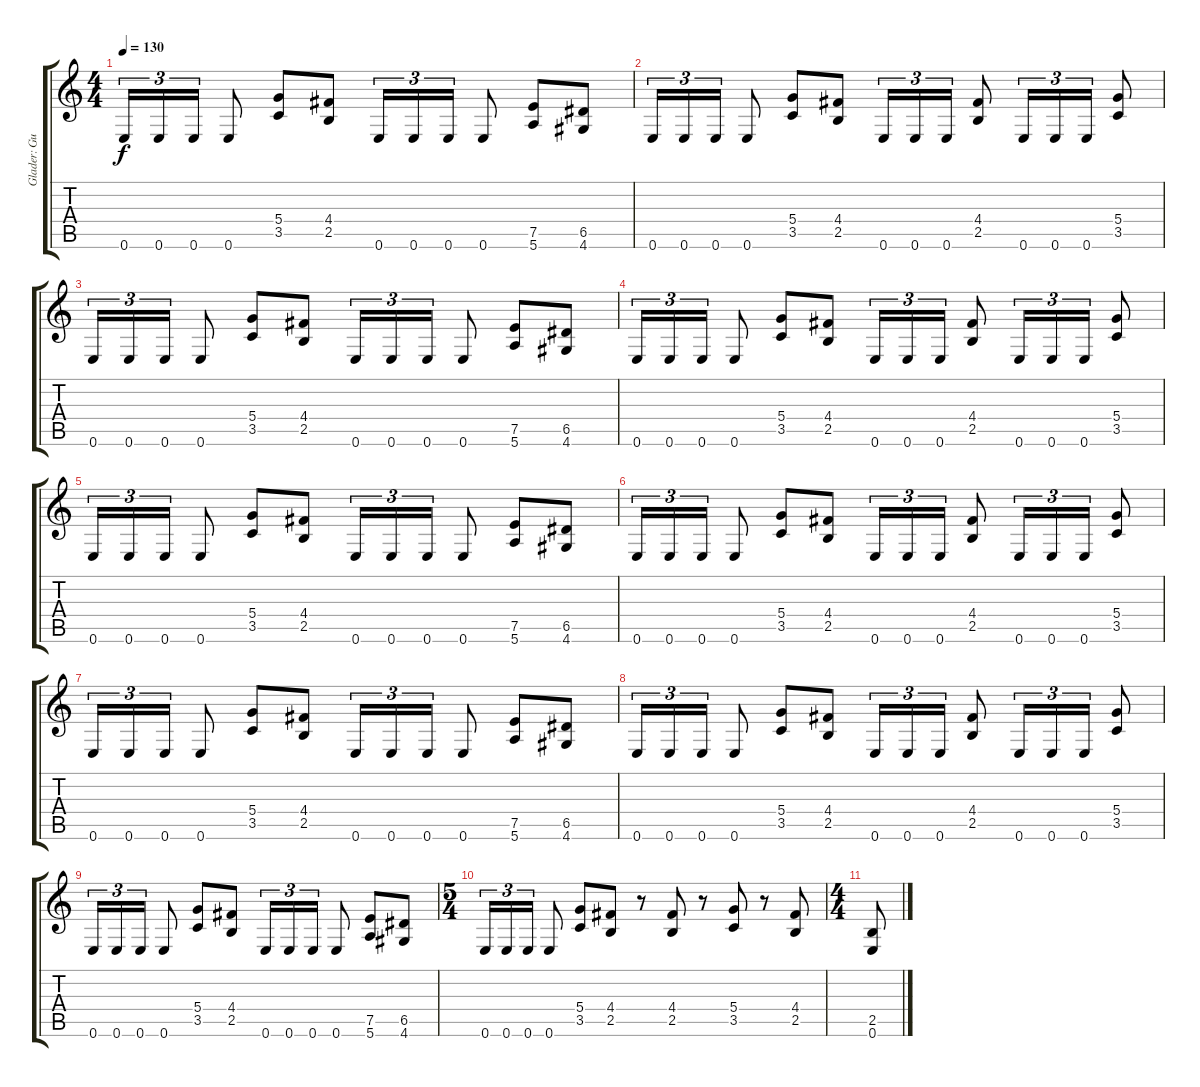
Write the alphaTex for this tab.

\track ("Glader: Guitar 1" "Glader: Gu") {instrument acousticguitarsteel}
\staff {score tabs}
\tuning (E4 B3 G3 D3 A2 E2) {hide}
\ts (4 4)
\tempo 130
\clef g2
\ks c
0.6.16{tu (3 2) dy f instrument distortionguitar} 0.6.16{tu (3 2)} 0.6.16{tu (3 2)} 0.6.8 (5.4 3.5).8 (4.4 2.5).8 0.6.16{tu (3 2)} 0.6.16{tu (3 2)} 0.6.16{tu (3 2)} 0.6.8 (7.5 5.6).8 (6.5 4.6).8 |
0.6.16{tu (3 2)} 0.6.16{tu (3 2)} 0.6.16{tu (3 2)} 0.6.8 (5.4 3.5).8 (4.4 2.5).8 0.6.16{tu (3 2)} 0.6.16{tu (3 2)} 0.6.16{tu (3 2)} (4.4 2.5).8 0.6.16{tu (3 2)} 0.6.16{tu (3 2)} 0.6.16{tu (3 2)} (5.4 3.5).8 |
0.6.16{tu (3 2) instrument distortionguitar} 0.6.16{tu (3 2)} 0.6.16{tu (3 2)} 0.6.8 (5.4 3.5).8 (4.4 2.5).8 0.6.16{tu (3 2)} 0.6.16{tu (3 2)} 0.6.16{tu (3 2)} 0.6.8 (7.5 5.6).8 (6.5 4.6).8 |
0.6.16{tu (3 2)} 0.6.16{tu (3 2)} 0.6.16{tu (3 2)} 0.6.8 (5.4 3.5).8 (4.4 2.5).8 0.6.16{tu (3 2)} 0.6.16{tu (3 2)} 0.6.16{tu (3 2)} (4.4 2.5).8 0.6.16{tu (3 2)} 0.6.16{tu (3 2)} 0.6.16{tu (3 2)} (5.4 3.5).8 |
0.6.16{tu (3 2) instrument distortionguitar} 0.6.16{tu (3 2)} 0.6.16{tu (3 2)} 0.6.8 (5.4 3.5).8 (4.4 2.5).8 0.6.16{tu (3 2)} 0.6.16{tu (3 2)} 0.6.16{tu (3 2)} 0.6.8 (7.5 5.6).8 (6.5 4.6).8 |
0.6.16{tu (3 2)} 0.6.16{tu (3 2)} 0.6.16{tu (3 2)} 0.6.8 (5.4 3.5).8 (4.4 2.5).8 0.6.16{tu (3 2)} 0.6.16{tu (3 2)} 0.6.16{tu (3 2)} (4.4 2.5).8 0.6.16{tu (3 2)} 0.6.16{tu (3 2)} 0.6.16{tu (3 2)} (5.4 3.5).8 |
0.6.16{tu (3 2) instrument distortionguitar} 0.6.16{tu (3 2)} 0.6.16{tu (3 2)} 0.6.8 (5.4 3.5).8 (4.4 2.5).8 0.6.16{tu (3 2)} 0.6.16{tu (3 2)} 0.6.16{tu (3 2)} 0.6.8 (7.5 5.6).8 (6.5 4.6).8 |
0.6.16{tu (3 2)} 0.6.16{tu (3 2)} 0.6.16{tu (3 2)} 0.6.8 (5.4 3.5).8 (4.4 2.5).8 0.6.16{tu (3 2)} 0.6.16{tu (3 2)} 0.6.16{tu (3 2)} (4.4 2.5).8 0.6.16{tu (3 2)} 0.6.16{tu (3 2)} 0.6.16{tu (3 2)} (5.4 3.5).8 |
0.6.16{tu (3 2) instrument distortionguitar} 0.6.16{tu (3 2)} 0.6.16{tu (3 2)} 0.6.8 (5.4 3.5).8 (4.4 2.5).8 0.6.16{tu (3 2)} 0.6.16{tu (3 2)} 0.6.16{tu (3 2)} 0.6.8 (7.5 5.6).8 (6.5 4.6).8 |
\ts (5 4)
0.6.16{tu (3 2)} 0.6.16{tu (3 2)} 0.6.16{tu (3 2)} 0.6.8 (5.4 3.5).8 (4.4 2.5).8 r.8 (4.4 2.5).8 r.8 (5.4 3.5).8 r.8 (4.4 2.5).8 |
\ts (4 4)
(2.5 0.6).8
